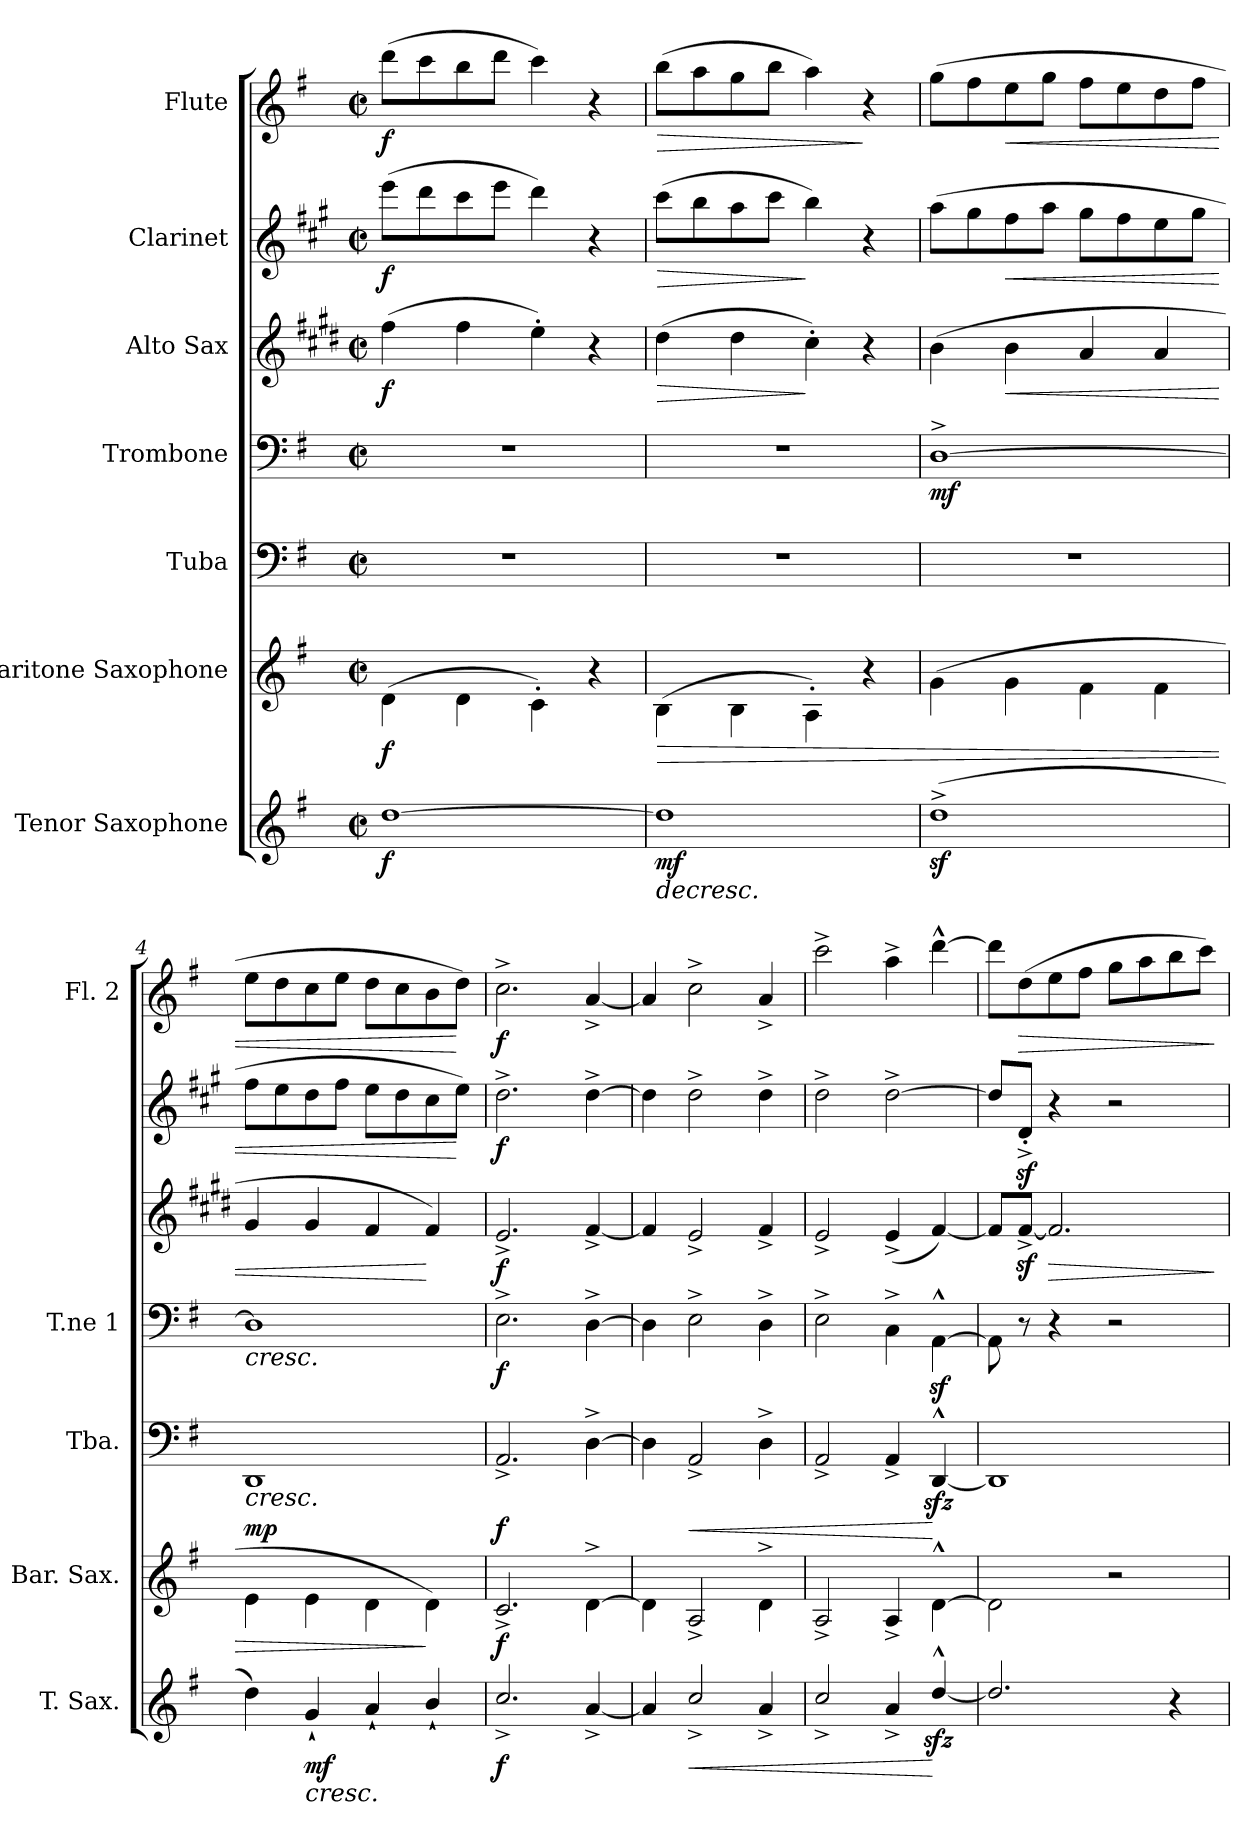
**kern	**dynam	**kern	**dynam	**kern	**dynam	**kern	**dynam	**kern	**dynam	**kern	**dynam	**kern	**dynam
*part7	*part7	*part6	*part6	*part5	*part5	*part4	*part4	*part3	*part3	*part2	*part2	*part1	*part1
*staff7	*staff7	*staff6	*staff6	*staff5	*staff5	*staff4	*staff4	*staff3	*staff3	*staff2	*staff2	*staff1	*staff1
*I"Tenor Saxophone	*	*I"Baritone Saxophone	*	*I"Tuba	*	*I"Trombone	*	*I"Alto Sax	*	*I"Clarinet	*	*I"Flute	*
*I'T. Sax.	*	*I'Bar. Sax.	*	*I'Tba.	*	*I'T.ne 1	*	*	*	*	*	*I'Fl. 2	*
*clefG2	*	*clefG2	*	*clefF4	*	*clefF4	*	*clefG2	*	*clefG2	*	*clefG2	*
*ITrd8c14	*	*ITrd12c21	*	*	*	*	*	*ITrd5c9	*	*ITrd1c2	*	*	*
*k[f#]	*	*k[f#]	*	*k[f#]	*	*k[f#]	*	*k[f#]	*	*k[f#]	*	*k[f#]	*
*	*	*	*	*G:	*	*G:	*	*	*	*	*	*G:	*
*M2/2	*	*M2/2	*	*M2/2	*	*M2/2	*	*M2/2	*	*M2/2	*	*M2/2	*
*met(c|)	*	*met(c|)	*	*met(c|)	*	*met(c|)	*	*met(c|)	*	*met(c|)	*	*met(c|)	*
*MM260	*	*MM260	*	*MM260	*	*MM260	*	*MM260	*	*MM260	*	*MM260	*
=1	=1	=1	=1	=1	=1	=1	=1	=1	=1	=1	=1	=1	=1
!	!LO:DY:b	!	!LO:DY:b	!	!	!	!	!	!LO:DY:b	!	!LO:DY:b	!	!LO:DY:b
[1d	f	(>4D\	f	1r	.	1r	.	(>4a\	f	(>8ddd\L	f	(>8ddd\L	f
.	.	.	.	.	.	.	.	.	.	8ccc\	.	8ccc\	.
.	.	4D\	.	.	.	.	.	4a\	.	8bb\	.	8bb\	.
.	.	.	.	.	.	.	.	.	.	8ddd\J	.	8ddd\J	.
.	.	4C'\)	.	.	.	.	.	4g'\)	.	4ccc\)	.	4ccc\)	.
.	.	4r	.	.	.	.	.	4r	.	4r	.	4r	.
=2	=2	=2	=2	=2	=2	=2	=2	=2	=2	=2	=2	=2	=2
!	!LO:HP:b	!	!LO:HP:b	!	!	!	!	!	!LO:HP:b	!	!LO:HP:b	!	!LO:HP:b
!	!LO:DY:n=1:b	!	!	!	!	!	!	!	!	!	!	!	!
1d]	> mf	(>4BB\	>	1r	.	1r	.	(>4f#\	>	(>8bb\L	>	(>8bb\L	>
.	.	.	.	.	.	.	.	.	.	8aa\	.	8aa\	.
.	.	4BB\	.	.	.	.	.	4f#\	.	8gg\	.	8gg\	.
.	.	.	.	.	.	.	.	.	.	8bb\J	.	8bb\J	.
.	.	4AA'\)	.	.	.	.	.	4e'\)	]	4aa\)	]	4aa\)	.
.	.	4r	.	.	.	.	.	4r	.	4r	.	4r	]
=3	=3	=3	=3	=3	=3	=3	=3	=3	=3	=3	=3	=3	=3
!	!	!	!	!	!	!	!LO:DY:b	!	!	!	!	!	!
(1dz<^	.	(>4G\	.	1r	.	[1D^	mf	(>4d\	.	(>8gg\L	.	(>8gg\L	.
.	.	.	.	.	.	.	.	.	.	8ff#\	.	8ff#\	.
!	!	!	!	!	!	!	!	!	!LO:HP:b	!	!LO:HP:b	!	!LO:HP:b
.	.	4G\	.	.	.	.	.	4d\	<	8ee\	<	8ee\	<
.	.	.	.	.	.	.	.	.	.	8gg\J	.	8gg\J	.
.	.	4F#\	.	.	.	.	.	4c/	.	8ff#\L	.	8ff#\L	.
.	.	.	.	.	.	.	.	.	.	8ee\	.	8ee\	.
.	.	4F#\	.	.	.	.	.	4c/	.	8dd\	.	8dd\	.
.	.	.	.	.	.	.	.	.	.	8ff#\J	.	8ff#\J	.
=4	=4	=4	=4	=4	=4	=4	=4	=4	=4	=4	=4	=4	=4
!	!	!	!	!	!LO:HP:b	!	!LO:HP:b	!	!	!	!	!	!
!	!	!	!	!	!LO:DY:n=1:b	!	!	!	!	!	!	!	!
4d\)	.	4E\	.	1DD	< mp	1D]	<	4B/	.	8ee\L	.	8ee\L	.
.	.	.	.	.	.	.	.	.	.	8dd\	.	8dd\	.
!	!LO:HP:b	!	!	!	!	!	!	!	!	!	!	!	!
!	!LO:DY:n=1:b	!	!	!	!	!	!	!	!	!	!	!	!
4G`/	< mf	4E\	.	.	.	.	.	4B/	.	8cc\	.	8cc\	.
.	.	.	.	.	.	.	.	.	.	8ee\J	.	8ee\J	.
4A`/	.	4D\	.	.	.	.	.	4A/	.	8dd\L	.	8dd\L	.
.	.	.	.	.	.	.	.	.	.	8cc\	.	8cc\	.
4B`/	.	4D\)	]	.	.	.	.	4A/)	[	8b\	.	8b\	.
.	.	.	.	.	.	.	.	.	.	8dd\J)	[	8dd\J)	[
.	]	.	.	.	.	.	.	.	.	.	.	.	.
=5	=5	=5	=5	=5	=5	=5	=5	=5	=5	=5	=5	=5	=5
!	!LO:DY:b	!	!LO:DY:b	!	!LO:DY:b	!	!LO:DY:b	!	!LO:DY:b	!	!LO:DY:b	!	!LO:DY:b
2.c^/	f	2.C^/	f	2.AA^/	f	2.E^\	f	2.G^/	f	2.cc^\	f	2.cc^\	f
[4A^/	.	[4D^\	.	[4D^\	.	[4D^\	.	[4A^/	.	[4cc^\	.	[4a^/	.
=6	=6	=6	=6	=6	=6	=6	=6	=6	=6	=6	=6	=6	=6
4A/]	.	4D\]	.	4D\]	.	4D\]	.	4A/]	.	4cc\]	.	4a/]	.
!	!LO:HP:b	!	!	!	!LO:HP:b	!	!	!	!	!	!	!	!
2c^/	<	2AA^/	.	2AA^/	<	2E^\	.	2G^/	.	2cc^\	.	2cc^\	.
4A^/	.	4D^\	.	4D^\	.	4D^\	.	4A^/	.	4cc^\	.	4a^/	.
=7	=7	=7	=7	=7	=7	=7	=7	=7	=7	=7	=7	=7	=7
2c^/	.	2AA^/	.	2AA^/	.	2E^\	.	2G^/	.	2cc^\	.	2ccc^\	.
4A^/	.	4AA^/	.	4AA^/	.	4C^\	.	(4G^/	.	[2cc^\	.	4aa^\	.
[4dzz<^^/	[	[4D^^\	.	[4DDzz<^^/	[	[4AAz<^^\	[	[4A/)	.	.	.	[4ddd^^\	.
!!LO:PB:g=z
=8	=8	=8	=8	=8	=8	=8	=8	=8	=8	=8	=8	=8	=8
2.d/]	.	2D\]	.	1DD]	.	8AA\]	.	8A/L]	.	8cc/L]	.	8ddd\L]	.
!	!	!	!	!	!	!	!	!	!	!	!	!	!LO:HP:b
.	.	.	.	.	.	8r	.	[8Az<^/J	.	8cz<^'/J	.	(>8dd\	>
!	!	!	!	!	!	!	!	!	!LO:HP:b	!	!	!	!
.	.	.	.	.	.	4r	.	2.A/]	>	4r	.	8ee\	.
.	.	.	.	.	.	.	.	.	.	.	.	8ff#\J	.
.	.	2r	.	.	.	2r	.	.	.	2r	.	8gg\L	.
.	.	.	.	.	.	.	.	.	.	.	.	8aa\	.
4r	.	.	.	.	.	.	.	.	.	.	.	8bb\	.
.	.	.	.	.	.	.	.	.	.	.	.	8ccc\J)	.
.	[	.	.	.	[	.	.	.	]	.	.	.	]
=	=	=	=	=	=	=	=	=	=	=	=	=	=
*-	*-	*-	*-	*-	*-	*-	*-	*-	*-	*-	*-	*-	*-
